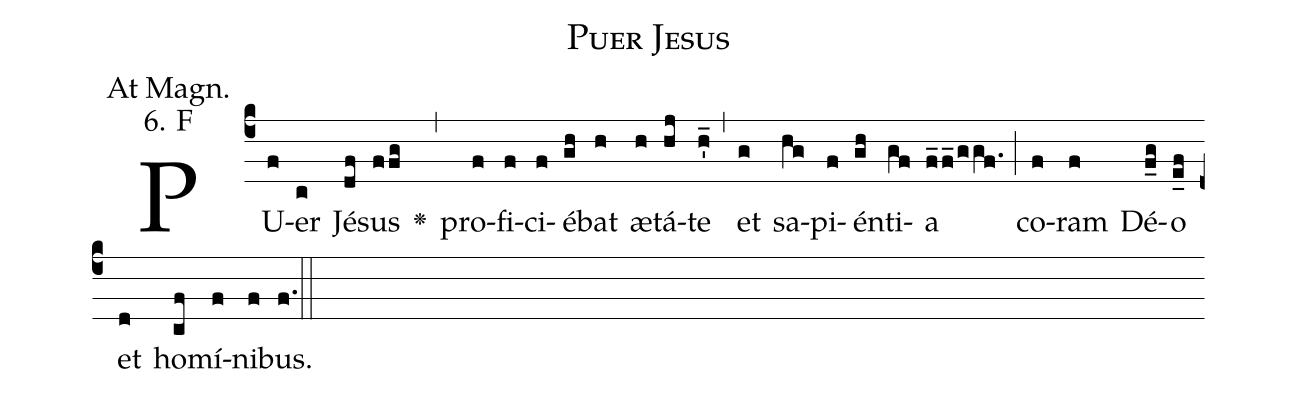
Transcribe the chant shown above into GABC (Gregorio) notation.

name: Puer Jesus;
office-part: Magnificat Antiphon;
mode: 6F;
annotation: At Magn.;
annotation: 6. F;
def-m1:}{\greseteolcustos{manual}{;
def-m2:\ifx\breakbeforeEuouae\undefined\else;
def-m3:\fi}\ifx\noeuouae\undefined\def\noeuouae{F}\fi\if\noeuouae F{;
def-m4:}\fi;
%%
% The syntax in this part is called gabc. Please refer to http://home.gna.org/gregorio/gabc/#basis
(c4)PU(f)er(c) Jé(df)sus(ffg) <v>\greheightstar</v>(,) pro(f)fi(f)ci(f)é(gh)bat(h) æ(h)tá(hj)te(h'_) (,)
et(g) sa(hg)pi(f)én(gh)ti(gf)a(f_2f_/ggf.) (;)
co(f)ram(f) Dé(f_g)o(e_f) et(d) ho(cf)mí(f)ni(f[em1])bus.(f.) (::[em2]z[em3])

E(h) u(h) o(f) u(gh) a(g) e.(f.) (::[em4])
